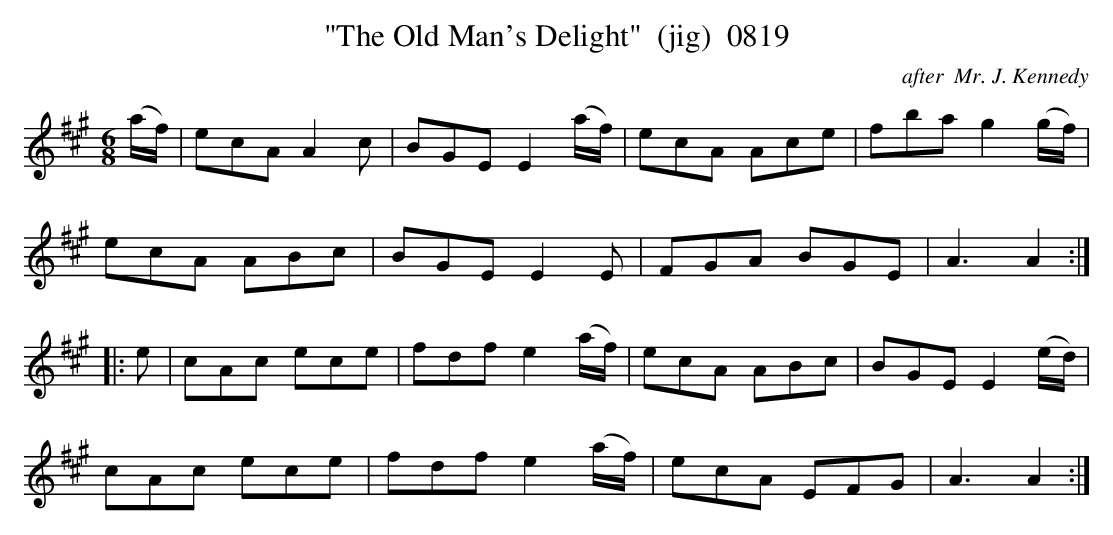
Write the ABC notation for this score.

X:1
T:"The Old Man's Delight"  (jig)  0819
C:after  Mr. J. Kennedy
BRENNAN July 2003 (HTTP://WWW.SOSYOURMOM.COM)
M:6/8
L:1/8
K:A
(a/2f/2)|ecA A2c|BGE E2(a/2f/2)|ecA Ace|fba g2(g/2f/2)|
ecA ABc|BGE E2E|FGA BGE|A3A2:|
|:e|cAc ece|fdf e2(a/2f/2)|ecA ABc|BGE E2(e/2d/2)|
cAc ece|fdf e2(a/2f/2)|ecA EFG|A3A2:|
